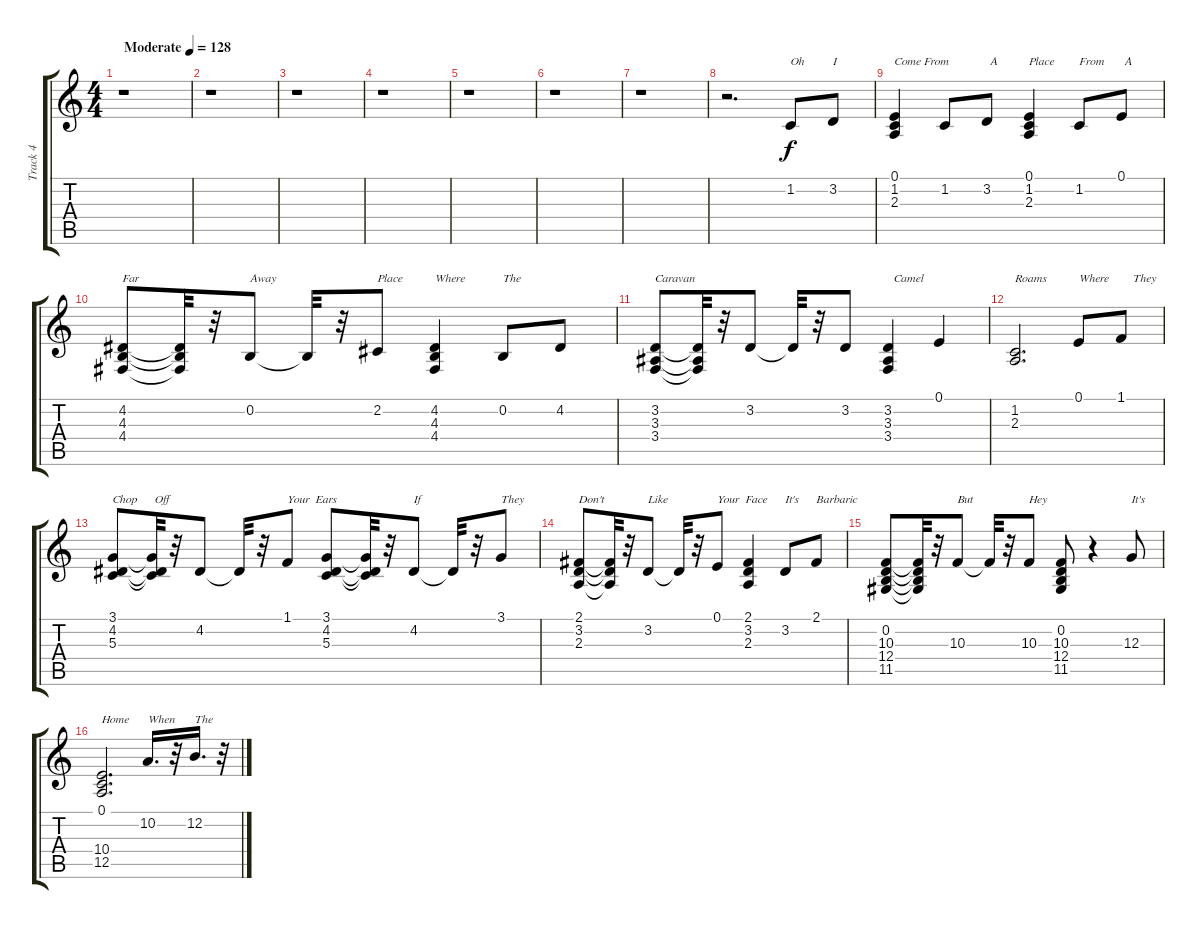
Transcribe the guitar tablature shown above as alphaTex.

\track ("Track 4" "Track 4") {instrument sitar}
\staff {score tabs}
\tuning (E4 B3 G3 D3 A2 E2) {hide}
\ts (4 4)
\tempo (128 "Moderate")
\clef g2
\ks c
r.1{dy f instrument sitar} |
r.1 |
r.1 |
r.1 |
r.1 |
r.1 |
r.1 |
r.2{d} 1.2.8{txt "Oh"} 3.2.8{txt "I"} |
(0.1 1.2 2.3).4{txt "Come From"} 1.2.8 3.2.8{txt " A"} (0.1 1.2 2.3).4{txt "Place"} 1.2.8{txt "From"} 0.1.8{txt " A"} |
(4.2 4.3 4.4).8{txt "Far"} (4.2{t} 4.3{t} 4.4{t}).32 r.32 0.2.8{txt "Away"} 0.2{t}.32 r.32 2.2.8{txt "Place"} (4.2 4.3 4.4).4{txt "Where"} 0.2.8{txt "The"} 4.2.8 |
(3.2 3.3 3.4).8{txt "Caravan"} (3.2{t} 3.3{t} 3.4{t}).32 r.32 3.2.8 3.2{t}.32 r.32 3.2.8 (3.2 3.3 3.4).4{txt "  Camel"} 0.1.4 |
(1.2 2.3).2{d txt "Roams"} 0.1.8{txt "Where"} 1.1.8{txt "    They"} |
(3.1 4.2 5.3).8{txt "Chop      Off"} (3.1{t} 4.2{t} 5.3{t}).32 r.32 4.2.8 4.2{t}.32 r.32 1.1.8{txt "Your  Ears"} (3.1 4.2 5.3).8 (3.1{t} 4.2{t} 5.3{t}).32 r.32 4.2.8{txt "If"} 4.2{t}.32 r.32 3.1.8{txt "They"} |
(2.1 3.2 2.3).8{txt "Don't"} (2.1{t} 3.2{t} 2.3{t}).32 r.32 3.2.8{txt "Like"} 3.2{t}.32 r.32 0.1.8{txt "Your  Face"} (2.1 3.2 2.3).4 3.2.8{txt "It's"} 2.1.8{txt "Barbaric"} |
(0.2 10.3 12.4 11.5).8 (0.2{t} 10.3{t} 12.4{t} 11.5{t}).32 r.32 10.3.8{txt "But"} 10.3{t}.32 r.32 10.3.8{txt "Hey"} (0.2 10.3 12.4 11.5).8 r.4 12.3.8{txt "It's"} |
(0.1 10.4 12.5).2{d txt "Home"} 10.2.16{d txt "When"} r.32 12.2.16{d txt "The"} r.32
